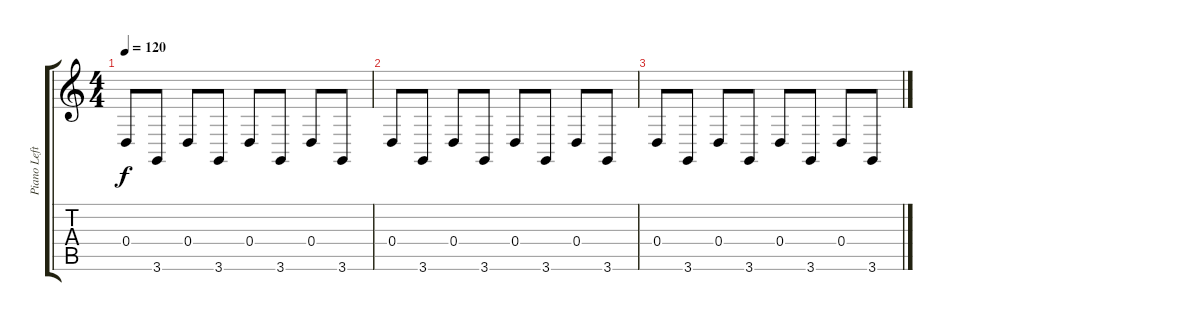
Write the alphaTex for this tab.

\track ("Piano Left Hand " "Piano Left") {instrument brightacousticpiano}
\staff {score tabs}
\tuning (E4 B3 G3 D3 A2 E2) {hide}
\ts (4 4)
\tempo 120
\clef g2
\ks c
0.4.8{dy f} 3.6.8 0.4.8 3.6.8 0.4.8 3.6.8 0.4.8 3.6.8 |
0.4.8 3.6.8 0.4.8 3.6.8 0.4.8 3.6.8 0.4.8 3.6.8 |
0.4.8 3.6.8 0.4.8 3.6.8 0.4.8 3.6.8 0.4.8 3.6.8
